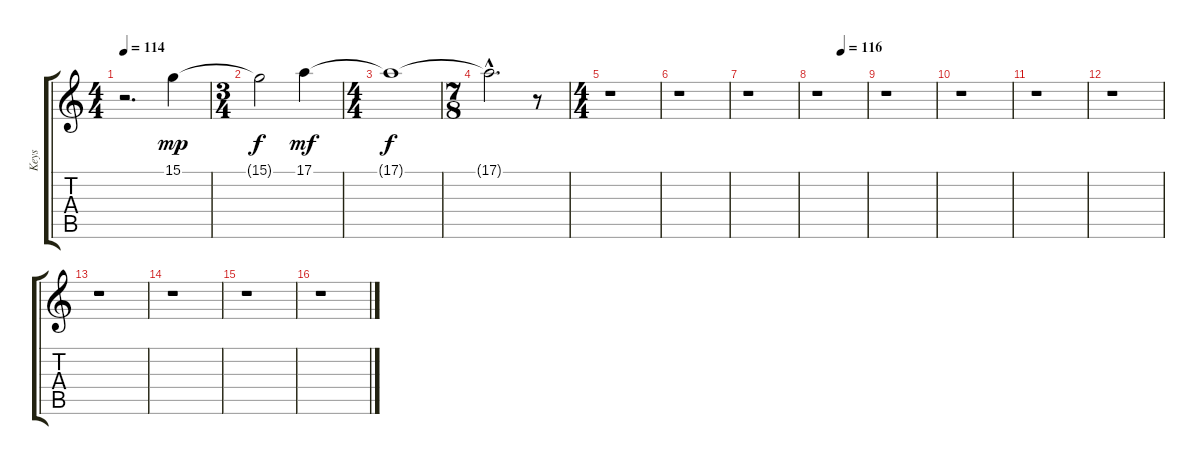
\track ("Keys" "Keys") {instrument stringensemble1}
\staff {score tabs}
\tuning (E4 B3 G3 D3 A2 E2) {hide}
\ts (4 4)
\tempo 114
\clef g2
\ks c
r.2{d dy mp} 15.1.4 |
\ts (3 4)
15.1{t}.2{dy f} 17.1.4{dy mf} |
\ts (4 4)
17.1{t}.1{dy f} |
\ts (7 8)
17.1{hac t}.2{d} r.8 |
\ts (4 4)
r.1 |
r.1 |
r.1 |
\tempo (116 0.5)
r.1 |
r.1 |
r.1 |
r.1 |
r.1 |
r.1 |
r.1 |
r.1 |
r.1
